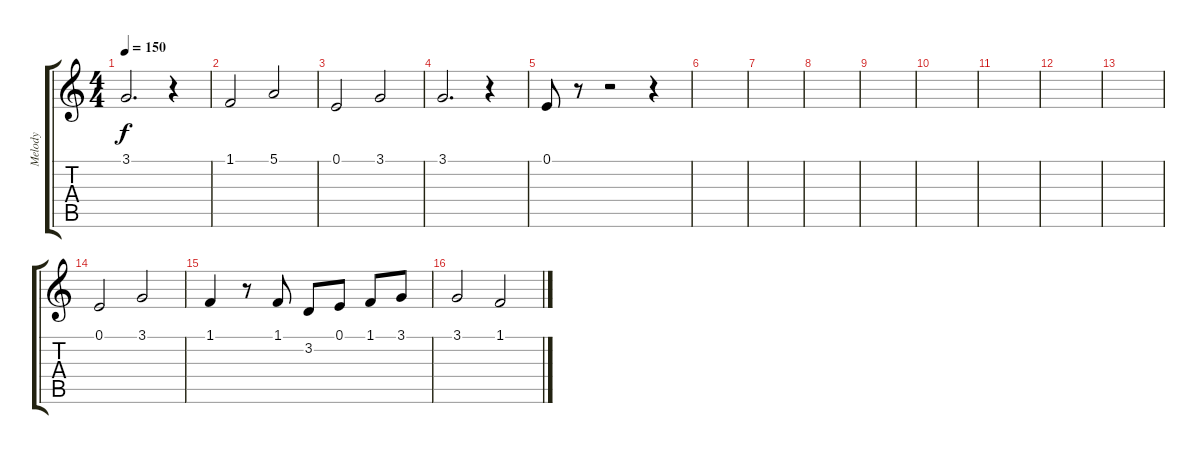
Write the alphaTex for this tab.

\track ("Melody" "Melody") {instrument flute}
\staff {score tabs}
\tuning (E4 B3 G3 D3 A2 E2) {hide}
\ts (4 4)
\tempo 150
\clef g2
\ks aminor
3.1{t}.2{d dy f} r.4 |
1.1.2 5.1.2 |
0.1.2 3.1.2 |
3.1.2{d} r.4 |
0.1.8 r.8 r.2 r.4 |
|
|
|
|
|
|
|
|
0.1.2{volume 10} 3.1.2 |
1.1.4 r.8 1.1.8 3.2.8 0.1.8 1.1.8 3.1.8 |
3.1.2 1.1.2
